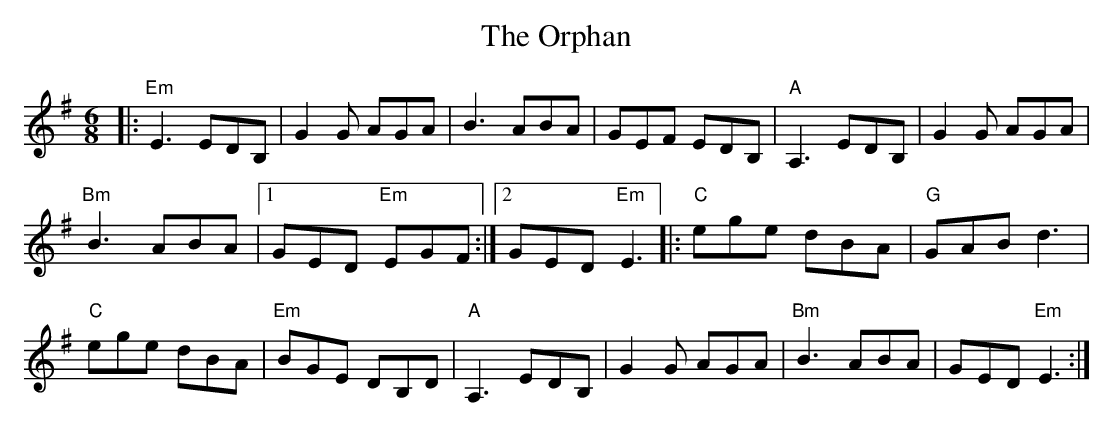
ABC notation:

X:1
T:The Orphan
M:6/8
L:1/8
K:Em
|:\
"Em" E3 EDB, | G2G AGA | B3 ABA | GEF EDB, | "A" A,3 EDB, | G2G AGA |
"Bm" B3 ABA |1 GED "Em" EGF :|2 GED "Em" E3 |: "C"ege dBA | "G"GAB d3 |
"C" ege dBA | "Em"BGE DB,D| "A"A,3 EDB, | G2G AGA | "Bm" B3 ABA | GED "Em" E3 :|
